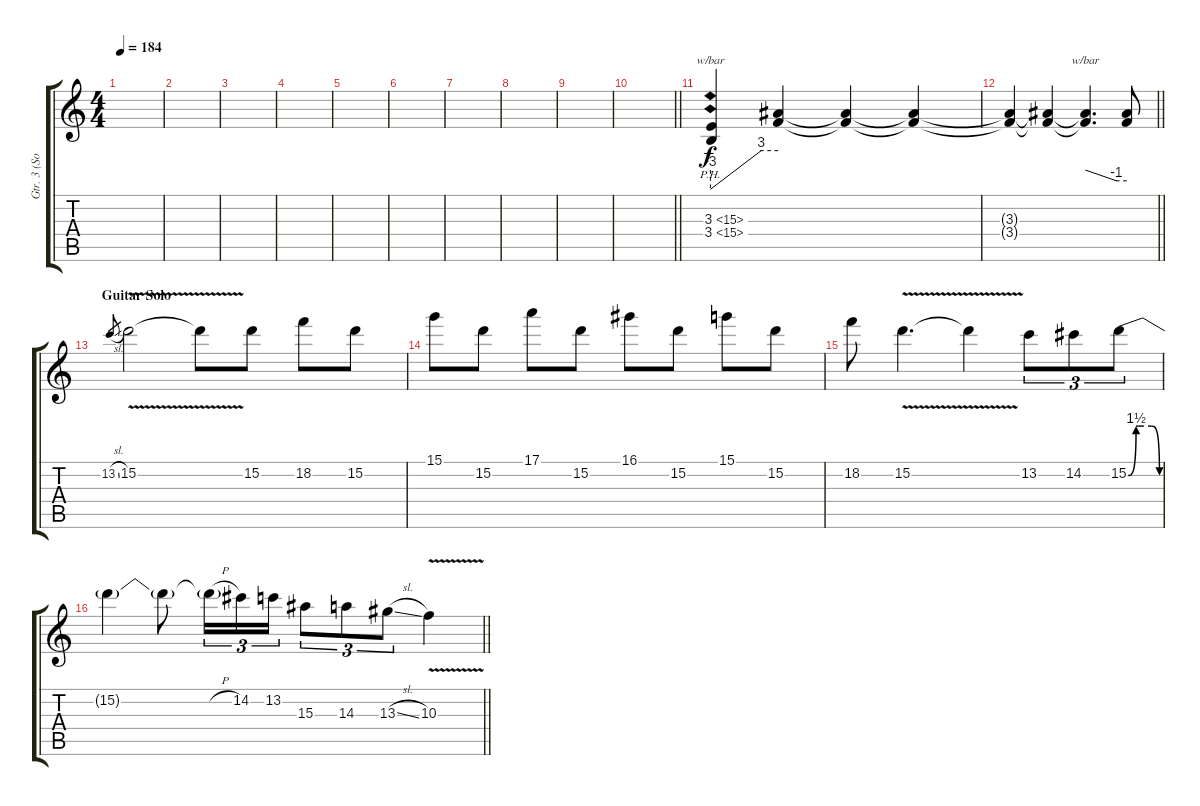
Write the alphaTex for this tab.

\track ("Gtr. 3 (Solos)" "Gtr. 3 (So") {instrument distortionguitar}
\staff {score tabs}
\tuning (E4 B3 G3 D3 A2 D2) {hide}
\ts (4 4)
\tempo 184
\clef g2
\ks c
|
|
|
|
|
|
|
|
|
\barLineRight lightlight
|
(3.3{ph 12} 3.4{ph 12}).4{tbe (custom default 0 -12 45 12 60 12)} (3.3{t} 3.4{t}).4 (3.3{t} 3.4{t}).4 (3.3{t} 3.4{t}).4 |
\barLineRight lightlight
(3.3{t} 3.4{t}).4 (3.3{t} 3.4{t}).4 (3.3{t} 3.4{t}).4{d tbe (custom default 0 0 45 -4 60 -4)} (3.3{t} 3.4{t}).8 |
\section ("" "Guitar Solo")
13.2{sl}.8{gr} 15.2{v}.2 15.2{t}.8 15.2.8 18.2.8 15.2.8 |
15.1.8 15.2.8 17.1.8 15.2.8 16.1.8 15.2.8 15.1.8 15.2.8 |
18.2.8 15.2{v}.4{d} 15.2{t}.4 13.2.8{tu (3 2)} 14.2.8{tu (3 2)} 15.2{be (custom 0 0 15 6 20 6 30 6 45 6 60 0)}.8{tu (3 2)} |
\barLineRight lightlight
15.2{t}.4 15.2{t}.8 15.2{h t}.16{tu (3 2)} 14.2.16{tu (3 2)} 13.2.16{tu (3 2)} 15.3.8{tu (3 2)} 14.3.8{tu (3 2)} 13.3{sl}.8{tu (3 2)} 10.3{v}.4
